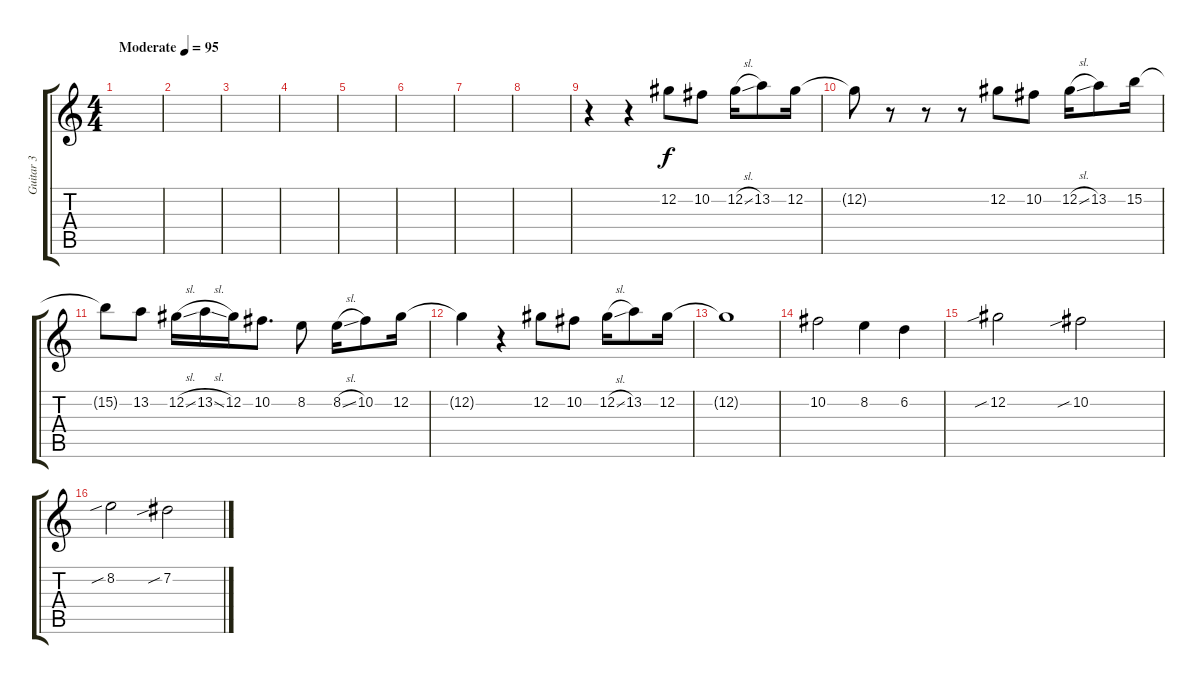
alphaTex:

\track ("Guitar 3" "Guitar 3") {instrument distortionguitar}
\staff {score tabs}
\tuning (Db4 Ab3 E3 B2 Gb2 B1) {hide}
\ts (4 4)
\tempo (95 "Moderate")
\clef g2
\ks c
|
|
|
|
|
|
|
|
r.4 r.4 12.2.8 10.2.8 12.2{sl}.16 13.2.8 12.2.16 |
12.2{t}.8 r.8 r.8 r.8 12.2.8 10.2.8 12.2{sl}.16 13.2.8 15.2.16 |
15.2{t}.8 13.2.8 12.2{sl}.16 13.2{sl}.16 12.2.16 10.2.8{d} 8.2.8 8.2{sl}.16 10.2.8 12.2.16 |
12.2{t}.4 r.4 12.2.8 10.2.8 12.2{sl}.16 13.2.8 12.2.16 |
12.2{t}.1 |
10.2.2 8.2.4 6.2.4 |
12.2{sib}.2 10.2{sib}.2 |
8.2{sib}.2 7.2{sib}.2
